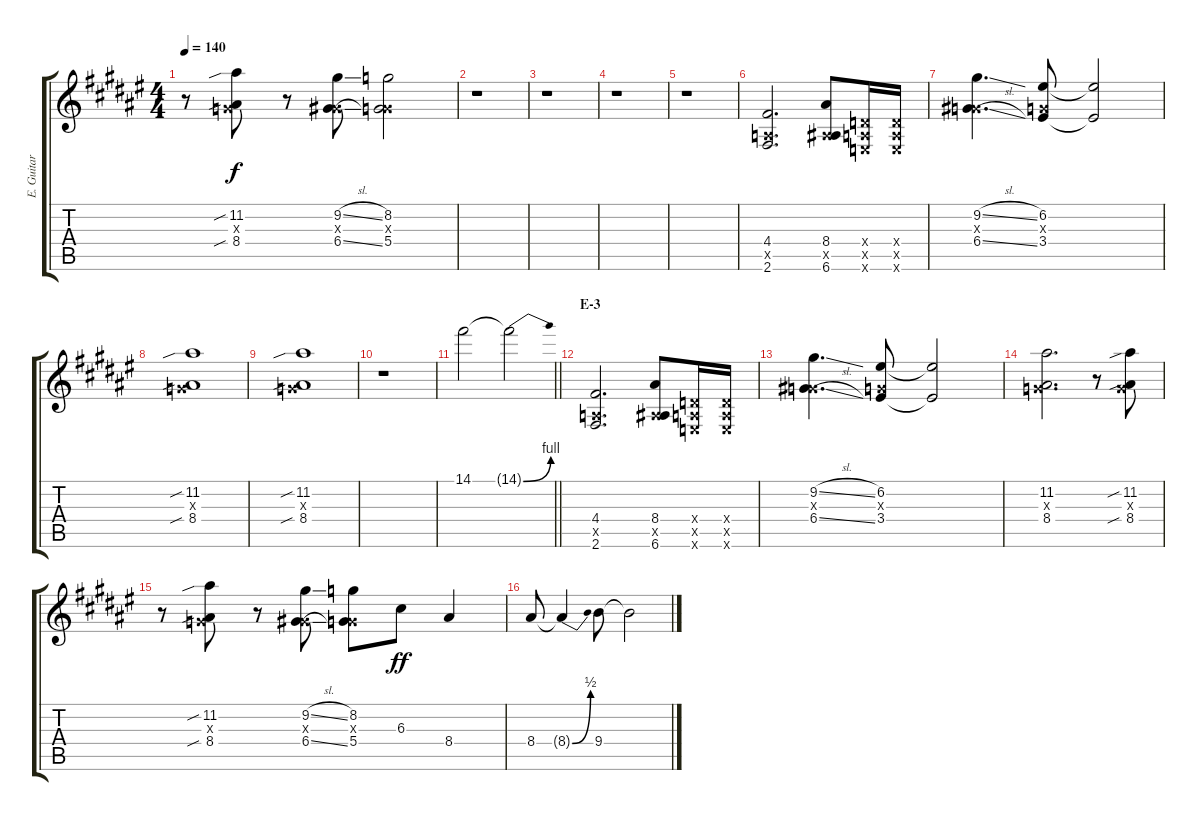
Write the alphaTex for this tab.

\track ("E. Guitar II" "E. Guitar ") {instrument overdrivenguitar}
\staff {score tabs}
\tuning (E4 B3 G3 D3 A2 E2) {hide}
\ts (4 4)
\tempo 140
\clef g2
\ks f#
r.8{dy f} (11.2{sib} 0.3{x} 8.4{sib}).8 r.8 (9.2{sl} 0.3{x} 6.4{sl}).8 (8.2 0.3{x} 5.4).2 |
r.1 |
r.1 |
r.1 |
r.1 |
(4.4 0.5{x} 2.6).2{d} (8.4 0.5{x} 6.6).8 (0.4{x} 0.5{x} 0.6{x}).16 (0.4{x} 0.5{x} 0.6{x}).16 |
(9.2{sl} 0.3{x} 6.4{sl}).4{d} (6.2 0.3{x} 3.4).8 (6.2{t} 3.4{t}).2 |
(11.2{sib} 0.3{x} 8.4{sib}).1 |
(11.2{sib} 0.3{x} 8.4{sib}).1 |
r.1 |
\barLineRight lightlight
14.1.2 14.1{be (bend 0 0 60 4) t}.2 |
\section ("" "E-3")
(4.4 0.5{x} 2.6).2{d} (8.4 0.5{x} 6.6).8 (0.4{x} 0.5{x} 0.6{x}).16 (0.4{x} 0.5{x} 0.6{x}).16 |
(9.2{sl} 0.3{x} 6.4{sl}).4{d} (6.2 0.3{x} 3.4).8 (6.2{t} 3.4{t}).2 |
(11.2 0.3{x} 8.4).2{d} r.8 (11.2{sib} 0.3{x} 8.4{sib}).8 |
r.8 (11.2{sib} 0.3{x} 8.4{sib}).8 r.8 (9.2{sl} 0.3{x} 6.4{sl}).8 (8.2 0.3{x} 5.4).8 6.3.8{dy ff} 8.4.4 |
8.4.8 8.4{be (bend 0 0 60 2) t}.4 9.4.8 9.4{t}.2
